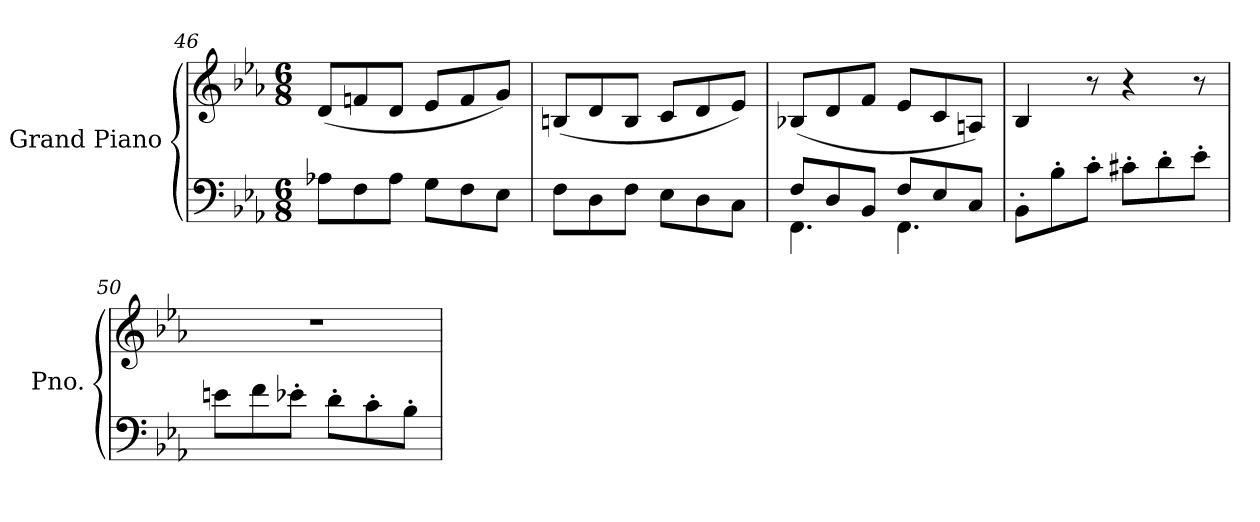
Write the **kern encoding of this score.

**kern	**kern
*part1	*part1
*staff2	*staff1
*I"Grand Piano	*
*I'Pno.	*
!!LO:LB:g=z
*clefF4	*clefG2
*k[b-e-a-]	*k[b-e-a-]
*M6/8	*M6/8
=46	=46
8A-X\L	(8d/L
8F\	8fn/
8A-\J	8d/J
8G\L	8e-/L
8F\	8f/
8E-\J	8g/J)
=47	=47
8F\L	(8Bn/L
8D\	8d/
8F\J	8B/J
8E-\L	8c/L
8D\	8d/
8C\J	8e-/J)
=48	=48
*^	*
8F/L	4.FF\	(8B-X/L
8D/	.	8d/
8BB-/J	.	8f/J
8F/L	4.FF\	8e-/L
8E-/	.	8c/
8C/J	.	8An/J)
*v	*v	*
=49	=49
8BB-'\L	4B-/
8B-'\	.
8c'\J	8r
8c#X'\L	4r
8d'\	.
8e-'\J	8r
=50	=50
8en\L	2.r
8f\	.
8e-X'\J	.
8d'\L	.
8c'\	.
8B-'\J	.
=	=
*-	*-
